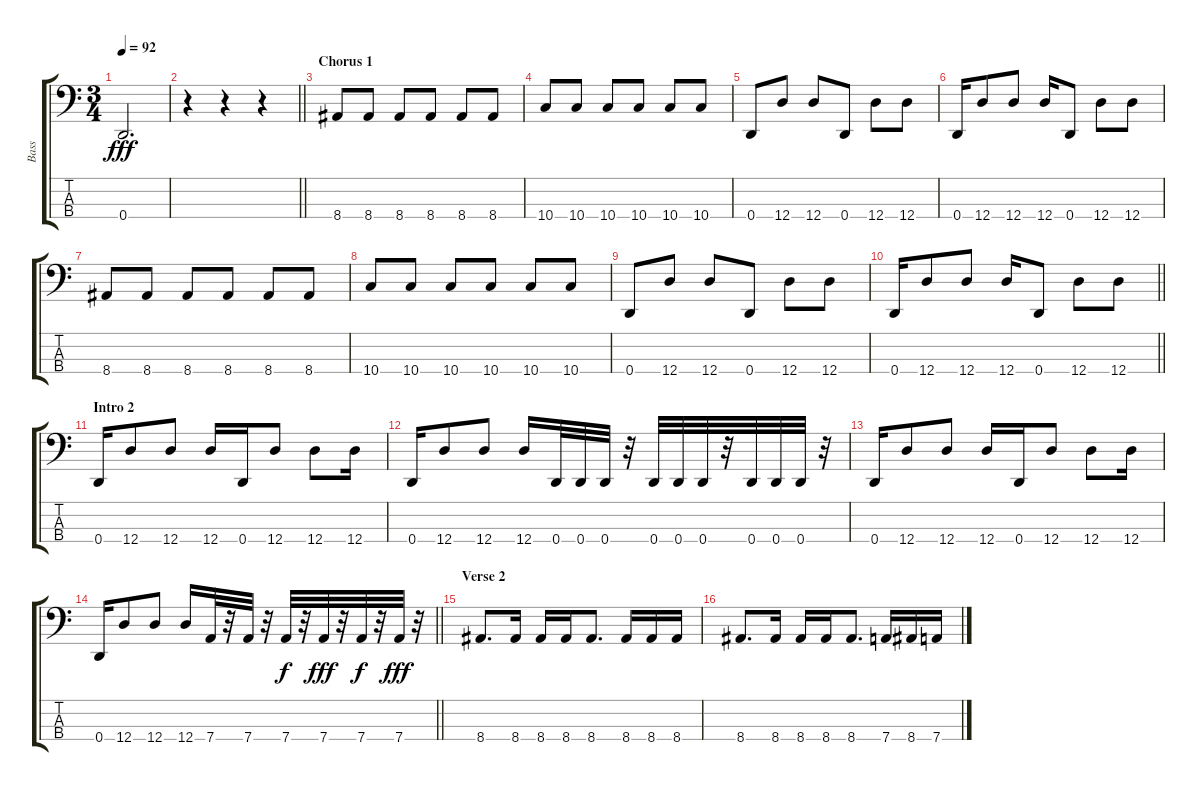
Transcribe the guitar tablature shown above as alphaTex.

\track ("Bass" "Bass") {instrument electricbassfinger}
\staff {score tabs}
\tuning (G2 D2 A1 D1) {hide}
\ts (3 4)
\tempo 92
\clef f4
\ks c
0.4.2{d dy fff} |
\barLineRight lightlight
r.4 r.4 r.4 |
\section ("" "Chorus 1")
8.4.8 8.4.8 8.4.8 8.4.8 8.4.8 8.4.8 |
10.4.8 10.4.8 10.4.8 10.4.8 10.4.8 10.4.8 |
0.4.8 12.4.8 12.4.8 0.4.8 12.4.8 12.4.8 |
0.4.16 12.4.8 12.4.8 12.4.16 0.4.8 12.4.8 12.4.8 |
8.4.8 8.4.8 8.4.8 8.4.8 8.4.8 8.4.8 |
10.4.8 10.4.8 10.4.8 10.4.8 10.4.8 10.4.8 |
0.4.8 12.4.8 12.4.8 0.4.8 12.4.8 12.4.8 |
\barLineRight lightlight
0.4.16 12.4.8 12.4.8 12.4.16 0.4.8 12.4.8 12.4.8 |
\section ("" "Intro 2 ")
0.4.16 12.4.8 12.4.8 12.4.16 0.4.16 12.4.8 12.4.8 12.4.16 |
0.4.16 12.4.8 12.4.8 12.4.16 0.4.32 0.4.32 0.4.32 r.32 0.4.32 0.4.32 0.4.32 r.32 0.4.32 0.4.32 0.4.32 r.32 |
0.4.16 12.4.8 12.4.8 12.4.16 0.4.16 12.4.8 12.4.8 12.4.16 |
\barLineRight lightlight
0.4.16 12.4.8 12.4.8 12.4.16 7.4.32 r.32 7.4.32 r.32 7.4.32{dy f} r.32 7.4.32{dy fff} r.32 7.4.32{dy f} r.32 7.4.32{dy fff} r.32 |
\section ("" "Verse 2")
8.4.8{d} 8.4.16 8.4.16 8.4.16 8.4.8{d} 8.4.16 8.4.16 8.4.16 |
8.4.8{d} 8.4.16 8.4.16 8.4.16 8.4.8{d} 7.4.16 8.4.16 7.4.16
